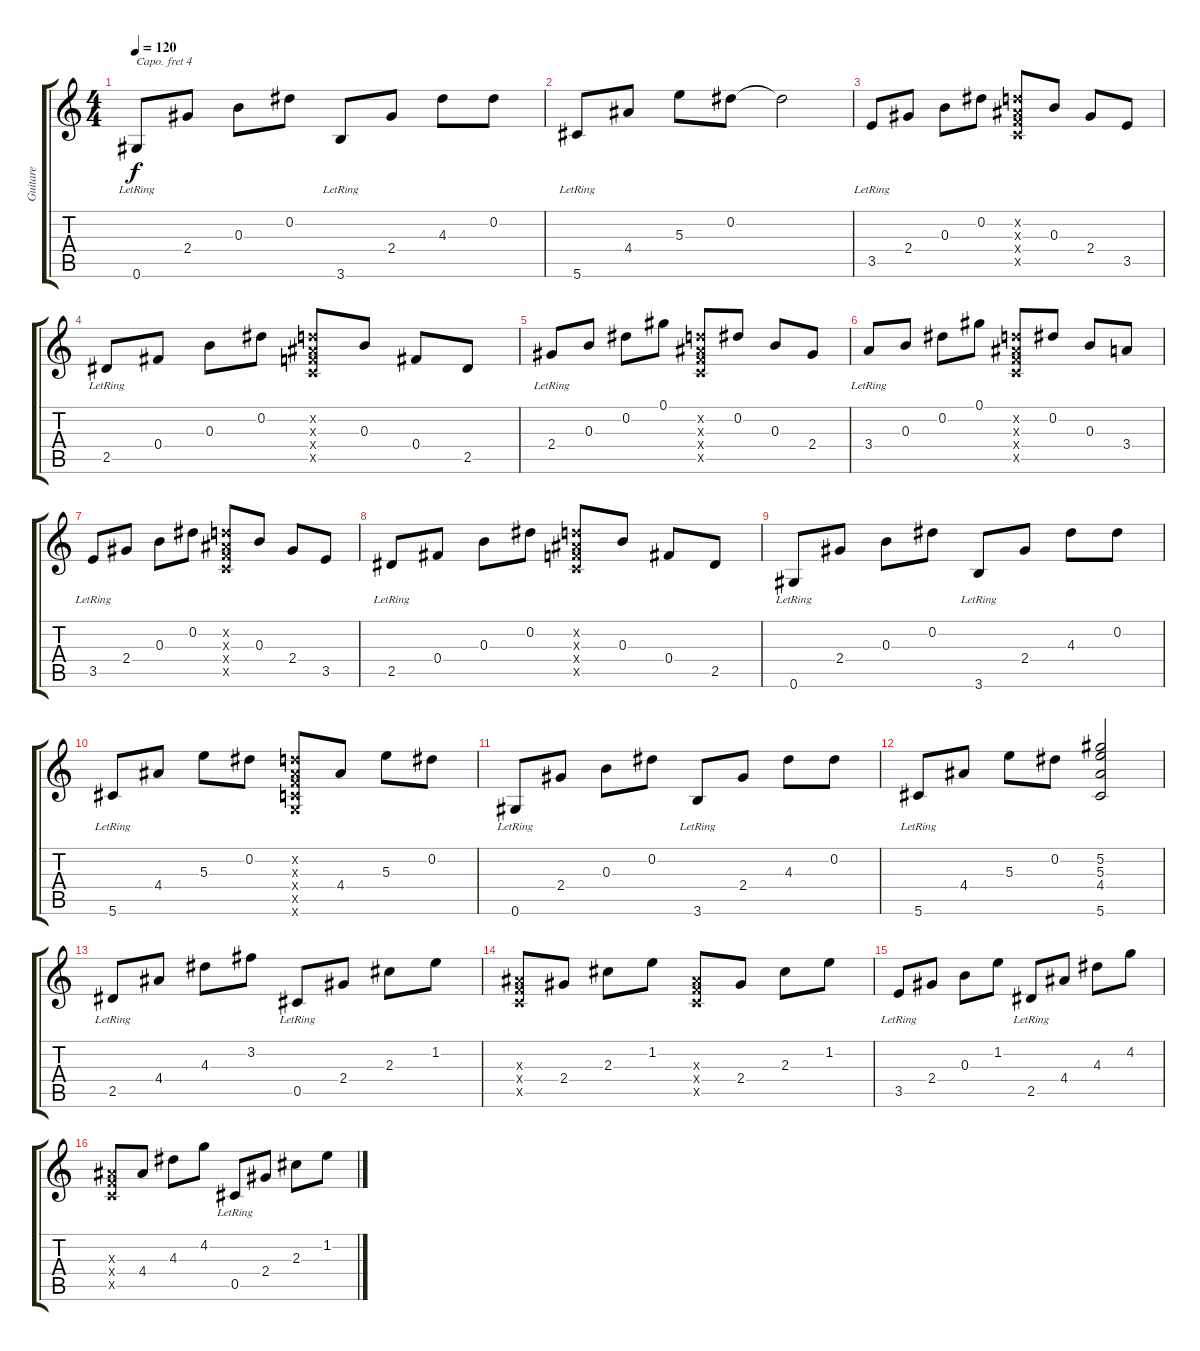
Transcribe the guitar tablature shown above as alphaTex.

\track ("Guitare" "Guitare") {instrument electricguitarjazz}
\staff {score tabs}
\capo 4
\tuning (E4 B3 G3 D3 A2 E2) {hide}
\ts (4 4)
\tempo 120
\clef g2
\ks c
0.6{lr}.8{dy f} 2.4.8 0.3.8 0.2.8 3.6{lr}.8 2.4.8 4.3.8 0.2.8 |
5.6{lr}.8 4.4.8 5.3.8 0.2.8 0.2{t}.2 |
3.5{lr}.8 2.4.8 0.3.8 0.2.8 (-1.2{x} -1.3{x} -1.4{x} -1.5{x}).8 0.3.8 2.4.8 3.5.8 |
2.5{lr}.8 0.4.8 0.3.8 0.2.8 (-1.2{x} -1.3{x} -1.4{x} -1.5{x}).8 0.3.8 0.4.8 2.5.8 |
2.4{lr}.8 0.3.8 0.2.8 0.1.8 (-1.2{x} -1.3{x} -1.4{x} -1.5{x}).8 0.2.8 0.3.8 2.4.8 |
3.4{lr}.8 0.3.8 0.2.8 0.1.8 (-1.2{x} -1.3{x} -1.4{x} -1.5{x}).8 0.2.8 0.3.8 3.4.8 |
3.5{lr}.8 2.4.8 0.3.8 0.2.8 (-1.2{x} -1.3{x} -1.4{x} -1.5{x}).8 0.3.8 2.4.8 3.5.8 |
2.5{lr}.8 0.4.8 0.3.8 0.2.8 (-1.2{x} -1.3{x} -1.4{x} -1.5{x}).8 0.3.8 0.4.8 2.5.8 |
0.6{lr}.8 2.4.8 0.3.8 0.2.8 3.6{lr}.8 2.4.8 4.3.8 0.2.8 |
5.6{lr}.8 4.4.8 5.3.8 0.2.8 (-1.2{x} -1.3{x} -1.4{x} -1.5{x} -1.6{x}).8 4.4.8 5.3.8 0.2.8 |
0.6{lr}.8 2.4.8 0.3.8 0.2.8 3.6{lr}.8 2.4.8 4.3.8 0.2.8 |
5.6{lr}.8 4.4.8 5.3.8 0.2.8 (5.2 5.3 4.4 5.6).2 |
2.5{lr}.8 4.4.8 4.3.8 3.2.8 0.5{lr}.8 2.4.8 2.3.8 1.2.8 |
(-1.3{x} -1.4{x} -1.5{x}).8 2.4.8 2.3.8 1.2.8 (-1.3{x} -1.4{x} -1.5{x}).8 2.4.8 2.3.8 1.2.8 |
3.5{lr}.8 2.4.8 0.3.8 1.2.8 2.5{lr}.8 4.4.8 4.3.8 4.2.8 |
(-1.3{x} -1.4{x} -1.5{x}).8 4.4.8 4.3.8 4.2.8 0.5{lr}.8 2.4.8 2.3.8 1.2.8
